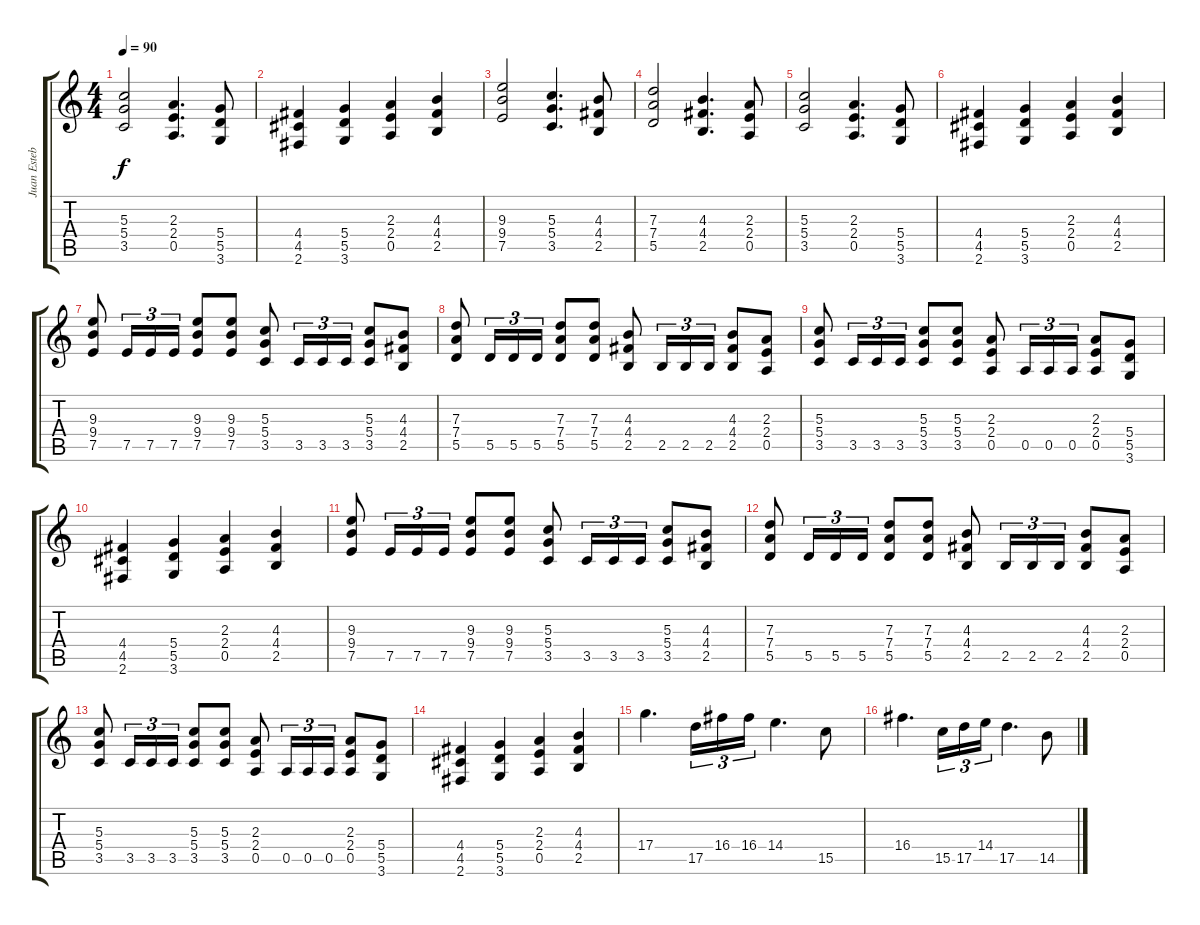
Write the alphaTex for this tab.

\track ("Juan Esteban Echeverry" "Juan Esteb") {instrument distortionguitar}
\staff {score tabs}
\tuning (E4 B3 G3 D3 A2 E2) {hide}
\ts (4 4)
\tempo 90
\clef g2
\ks c
(5.3 5.4 3.5).2{dy f} (2.3 2.4 0.5).4{d} (5.4 5.5 3.6).8 |
(4.4 4.5 2.6).4 (5.4 5.5 3.6).4 (2.3 2.4 0.5).4 (4.3 4.4 2.5).4 |
(9.3 9.4 7.5).2 (5.3 5.4 3.5).4{d} (4.3 4.4 2.5).8 |
(7.3 7.4 5.5).2 (4.3 4.4 2.5).4{d} (2.3 2.4 0.5).8 |
(5.3 5.4 3.5).2 (2.3 2.4 0.5).4{d} (5.4 5.5 3.6).8 |
(4.4 4.5 2.6).4 (5.4 5.5 3.6).4 (2.3 2.4 0.5).4 (4.3 4.4 2.5).4 |
(9.3 9.4 7.5).8{volume 9 balance 3} 7.5.16{tu (3 2)} 7.5.16{tu (3 2)} 7.5.16{tu (3 2)} (9.3 9.4 7.5).8 (9.3 9.4 7.5).8 (5.3 5.4 3.5).8 3.5.16{tu (3 2)} 3.5.16{tu (3 2)} 3.5.16{tu (3 2)} (5.3 5.4 3.5).8 (4.3 4.4 2.5).8 |
(7.3 7.4 5.5).8 5.5.16{tu (3 2)} 5.5.16{tu (3 2)} 5.5.16{tu (3 2)} (7.3 7.4 5.5).8 (7.3 7.4 5.5).8 (4.3 4.4 2.5).8 2.5.16{tu (3 2)} 2.5.16{tu (3 2)} 2.5.16{tu (3 2)} (4.3 4.4 2.5).8 (2.3 2.4 0.5).8 |
(5.3 5.4 3.5).8 3.5.16{tu (3 2)} 3.5.16{tu (3 2)} 3.5.16{tu (3 2)} (5.3 5.4 3.5).8 (5.3 5.4 3.5).8 (2.3 2.4 0.5).8 0.5.16{tu (3 2)} 0.5.16{tu (3 2)} 0.5.16{tu (3 2)} (2.3 2.4 0.5).8 (5.4 5.5 3.6).8 |
(4.4 4.5 2.6).4 (5.4 5.5 3.6).4 (2.3 2.4 0.5).4 (4.3 4.4 2.5).4 |
(9.3 9.4 7.5).8 7.5.16{tu (3 2)} 7.5.16{tu (3 2)} 7.5.16{tu (3 2)} (9.3 9.4 7.5).8 (9.3 9.4 7.5).8 (5.3 5.4 3.5).8 3.5.16{tu (3 2)} 3.5.16{tu (3 2)} 3.5.16{tu (3 2)} (5.3 5.4 3.5).8 (4.3 4.4 2.5).8 |
(7.3 7.4 5.5).8 5.5.16{tu (3 2)} 5.5.16{tu (3 2)} 5.5.16{tu (3 2)} (7.3 7.4 5.5).8 (7.3 7.4 5.5).8 (4.3 4.4 2.5).8 2.5.16{tu (3 2)} 2.5.16{tu (3 2)} 2.5.16{tu (3 2)} (4.3 4.4 2.5).8 (2.3 2.4 0.5).8 |
(5.3 5.4 3.5).8 3.5.16{tu (3 2)} 3.5.16{tu (3 2)} 3.5.16{tu (3 2)} (5.3 5.4 3.5).8 (5.3 5.4 3.5).8 (2.3 2.4 0.5).8 0.5.16{tu (3 2)} 0.5.16{tu (3 2)} 0.5.16{tu (3 2)} (2.3 2.4 0.5).8 (5.4 5.5 3.6).8 |
(4.4 4.5 2.6).4 (5.4 5.5 3.6).4 (2.3 2.4 0.5).4 (4.3 4.4 2.5).4 |
17.4.4{d} 17.5.16{tu (3 2)} 16.4.16{tu (3 2)} 16.4.16{tu (3 2)} 14.4.4{d} 15.5.8 |
16.4.4{d} 15.5.16{tu (3 2)} 17.5.16{tu (3 2)} 14.4.16{tu (3 2)} 17.5.4{d} 14.5.8
